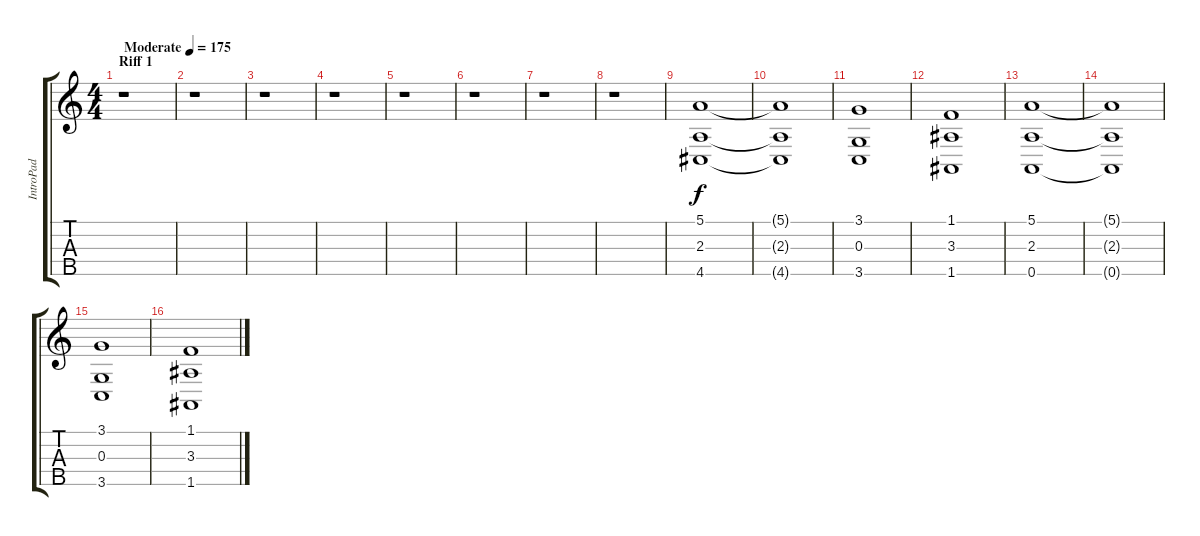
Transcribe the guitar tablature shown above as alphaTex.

\track ("IntroPad" "IntroPad") {instrument pad2warm}
\staff {score tabs}
\tuning (E4 B3 G3 D3 A2) {hide}
\ts (4 4)
\section ("" "Riff 1")
\tempo (175 "Moderate")
\clef g2
\ks c
r.1{dy f instrument pad2warm} |
r.1 |
r.1 |
r.1 |
r.1 |
r.1 |
r.1 |
r.1 |
(5.1 2.3 4.5).1 |
(5.1{t} 2.3{t} 4.5{t}).1 |
(3.1 0.3 3.5).1 |
(1.1 3.3 1.5).1 |
(5.1 2.3 0.5).1 |
(5.1{t} 2.3{t} 0.5{t}).1 |
(3.1 0.3 3.5).1 |
(1.1 3.3 1.5).1
